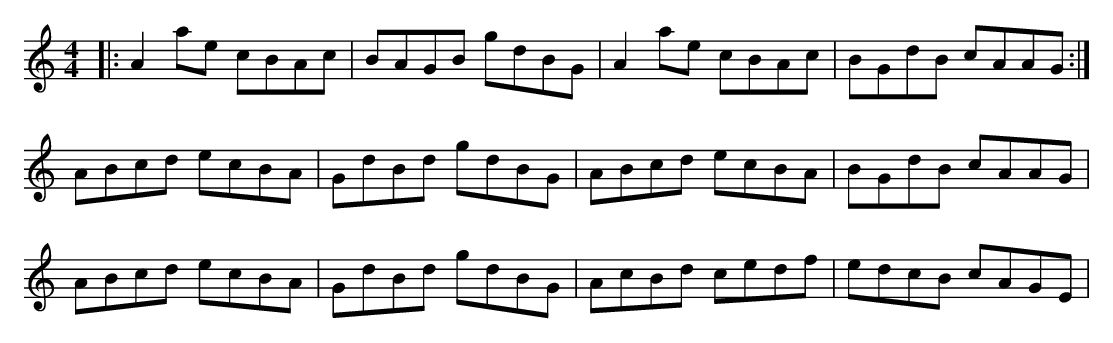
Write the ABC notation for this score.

X:1
M:4/4
K:C
|:A2 ae cBAc|BAGB gdBG|A2 ae cBAc|BGdB cAAG:|
ABcd ecBA|GdBd gdBG|ABcd ecBA|BGdB cAAG|
ABcd ecBA|GdBd gdBG|AcBd cedf|edcB cAGE|
